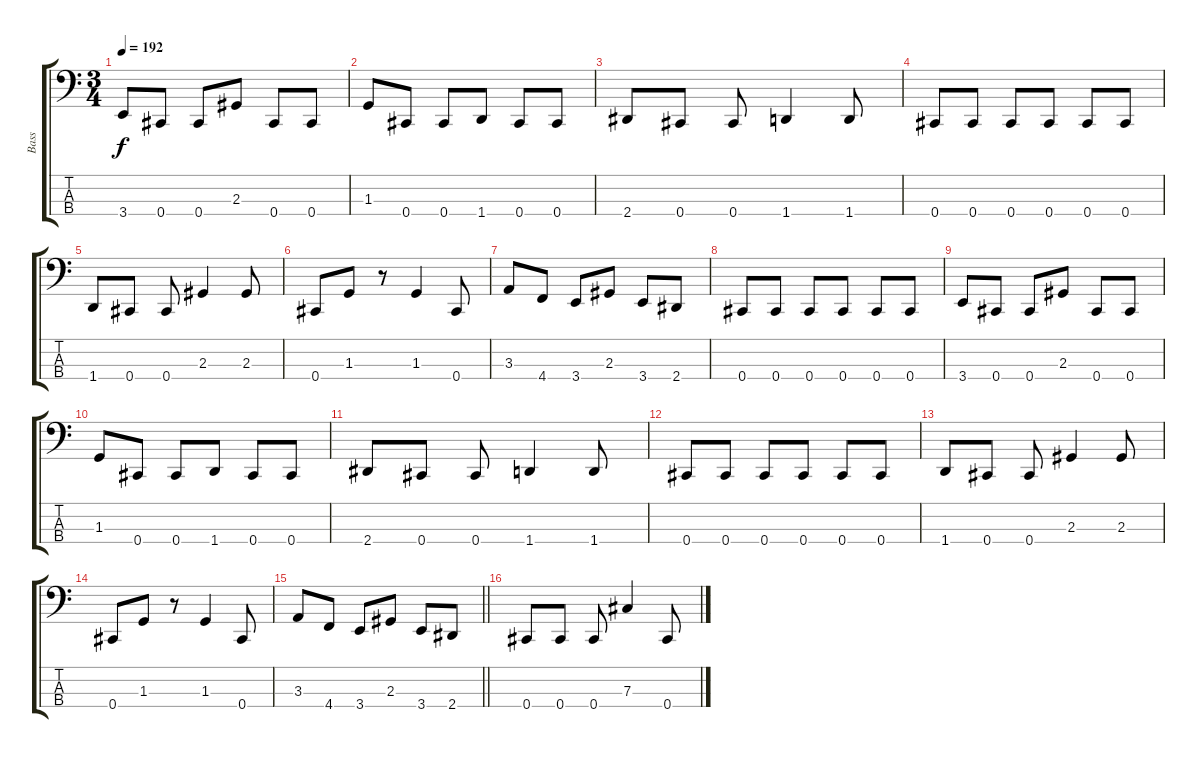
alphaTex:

\track ("Bass" "Bass") {instrument electricbasspick}
\staff {score tabs}
\tuning (E2 B1 Gb1 Db1) {hide}
\ts (3 4)
\tempo 192
\clef f4
\ks c
3.4.8{dy f} 0.4.8 0.4.8 2.3.8 0.4.8 0.4.8 |
1.3.8 0.4.8 0.4.8 1.4.8 0.4.8 0.4.8 |
2.4.8 0.4.8 0.4.8 1.4.4 1.4.8 |
0.4.8 0.4.8 0.4.8 0.4.8 0.4.8 0.4.8 |
1.4.8 0.4.8 0.4.8 2.3.4 2.3.8 |
0.4.8 1.3.8 r.8 1.3.4 0.4.8 |
3.3.8 4.4.8 3.4.8 2.3.8 3.4.8 2.4.8 |
0.4.8 0.4.8 0.4.8 0.4.8 0.4.8 0.4.8 |
3.4.8 0.4.8 0.4.8 2.3.8 0.4.8 0.4.8 |
1.3.8 0.4.8 0.4.8 1.4.8 0.4.8 0.4.8 |
2.4.8 0.4.8 0.4.8 1.4.4 1.4.8 |
0.4.8 0.4.8 0.4.8 0.4.8 0.4.8 0.4.8 |
1.4.8 0.4.8 0.4.8 2.3.4 2.3.8 |
0.4.8 1.3.8 r.8 1.3.4 0.4.8 |
\barLineRight lightlight
3.3.8 4.4.8 3.4.8 2.3.8 3.4.8 2.4.8 |
0.4.8 0.4.8 0.4.8 7.3.4 0.4.8
